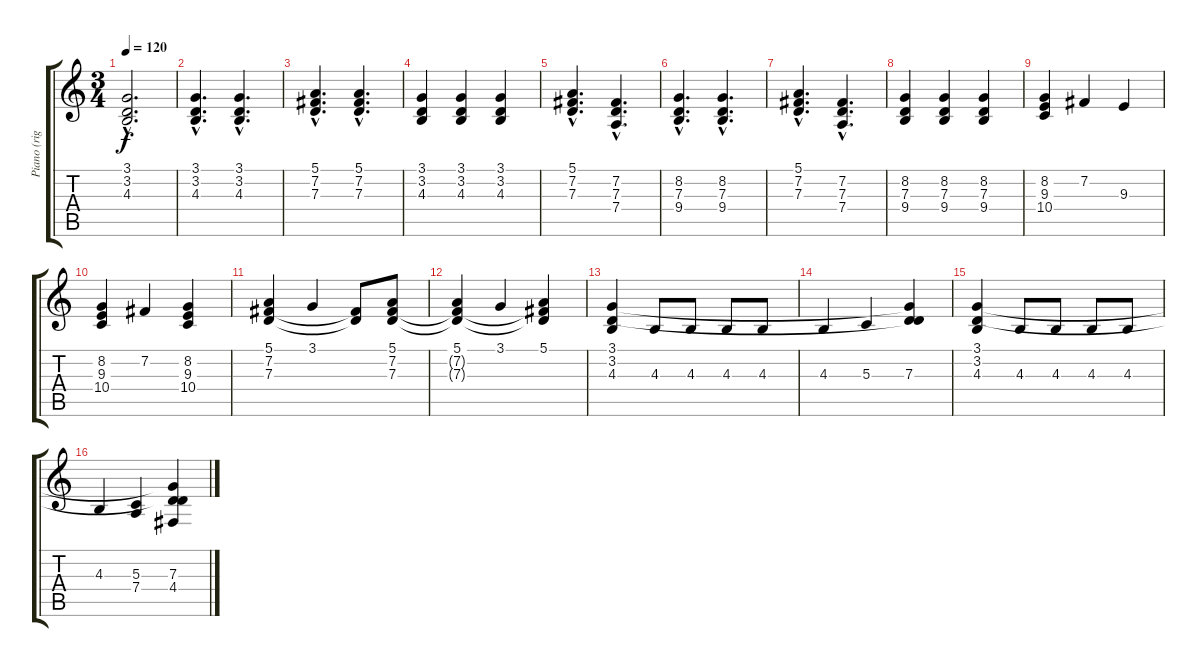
\track ("Piano (right hand)" "Piano (rig") {instrument acousticgrandpiano}
\staff {score tabs}
\tuning (E4 B3 G3 D3 A2 E2) {hide}
\ts (3 4)
\tempo 120
\clef g2
\ks c
(3.1{hac} 3.2{hac} 4.3{hac}).2{d dy f} |
(3.1{hac} 3.2{hac} 4.3{hac}).4{d} (3.1{hac} 3.2{hac} 4.3{hac}).4{d} |
(5.1{hac} 7.2{hac} 7.3{hac}).4{d} (5.1{hac} 7.2{hac} 7.3{hac}).4{d} |
(3.1 3.2 4.3).4 (3.1 3.2 4.3).4 (3.1 3.2 4.3).4 |
(5.1{hac} 7.2{hac} 7.3{hac}).4{d} (7.2{hac} 7.3{hac} 7.4{hac}).4{d} |
(8.2{hac} 7.3{hac} 9.4{hac}).4{d} (8.2{hac} 7.3{hac} 9.4{hac}).4{d} |
(5.1{hac} 7.2{hac} 7.3{hac}).4{d} (7.2{hac} 7.3{hac} 7.4{hac}).4{d} |
(8.2 7.3 9.4).4 (8.2 7.3 9.4).4 (8.2 7.3 9.4).4 |
(8.2 9.3 10.4).4 7.2.4 9.3.4 |
(8.2 9.3 10.4).4 7.2.4 (8.2 9.3 10.4).4 |
(5.1 7.2 7.3).4 3.1.4 (7.2{t} 7.3{t}).8 (5.1 7.2 7.3).8 |
(5.1 7.2{t} 7.3{t}).4 3.1.4 (5.1 7.2{t} 7.3{t}).4 |
(3.1 3.2 4.3).4 4.3.8 4.3.8 4.3.8 4.3.8 |
4.3.4 5.3.4 (3.1{t} 3.2{t} 7.3).4 |
(3.1 3.2 4.3).4 4.3.8 4.3.8 4.3.8 4.3.8 |
4.3.4 (5.3 7.4).4 (3.1{t} 3.2{t} 7.3 4.4).4
